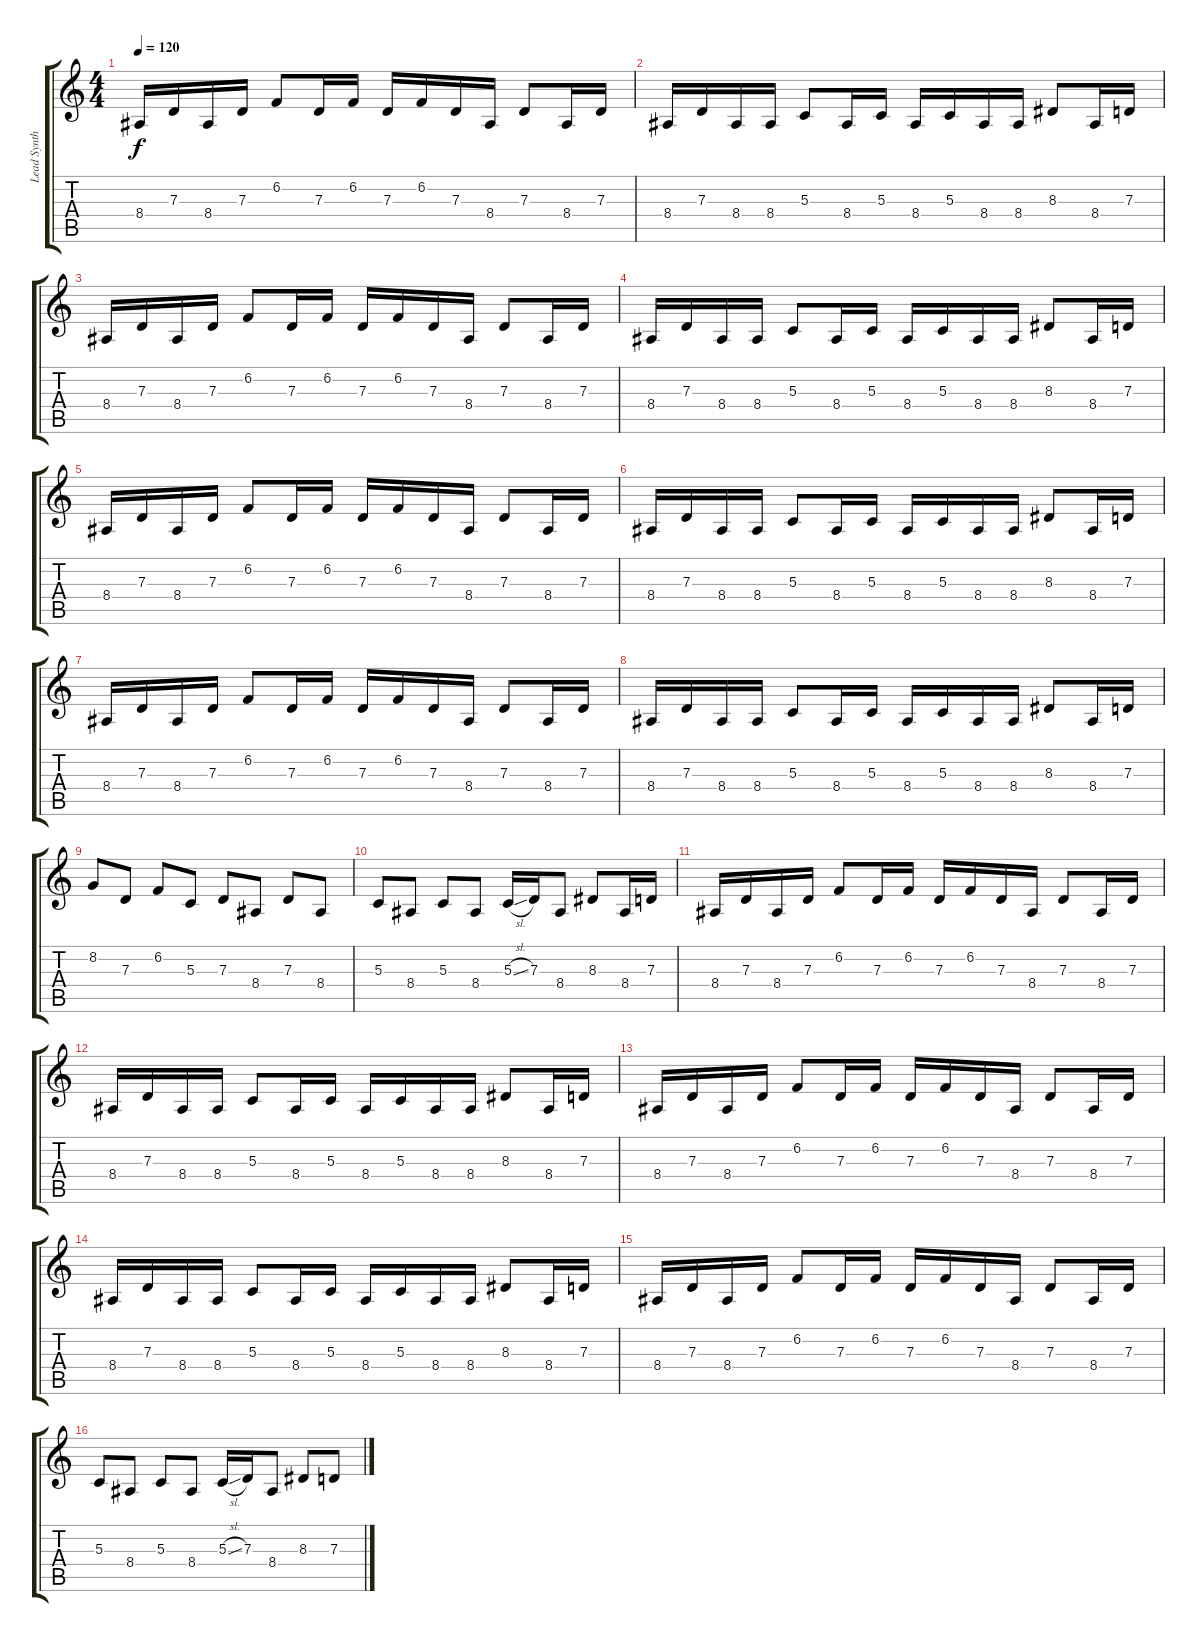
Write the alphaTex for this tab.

\track ("Lead Synth Left Ch." "Lead Synth") {instrument churchorgan}
\staff {score tabs}
\tuning (E4 B3 G3 D3 A2 E2) {hide}
\ts (4 4)
\tempo 120
\clef g2
\ks c
8.4.16{dy f} 7.3.16 8.4.16 7.3.16 6.2.8 7.3.16 6.2.16 7.3.16 6.2.16 7.3.16 8.4.16 7.3.8 8.4.16 7.3.16 |
8.4.16 7.3.16 8.4.16 8.4.16 5.3.8 8.4.16 5.3.16 8.4.16 5.3.16 8.4.16 8.4.16 8.3.8 8.4.16 7.3.16 |
8.4.16 7.3.16 8.4.16 7.3.16 6.2.8 7.3.16 6.2.16 7.3.16 6.2.16 7.3.16 8.4.16 7.3.8 8.4.16 7.3.16 |
8.4.16 7.3.16 8.4.16 8.4.16 5.3.8 8.4.16 5.3.16 8.4.16 5.3.16 8.4.16 8.4.16 8.3.8 8.4.16 7.3.16 |
8.4.16 7.3.16 8.4.16 7.3.16 6.2.8 7.3.16 6.2.16 7.3.16 6.2.16 7.3.16 8.4.16 7.3.8 8.4.16 7.3.16 |
8.4.16 7.3.16 8.4.16 8.4.16 5.3.8 8.4.16 5.3.16 8.4.16 5.3.16 8.4.16 8.4.16 8.3.8 8.4.16 7.3.16 |
8.4.16 7.3.16 8.4.16 7.3.16 6.2.8 7.3.16 6.2.16 7.3.16 6.2.16 7.3.16 8.4.16 7.3.8 8.4.16 7.3.16 |
8.4.16 7.3.16 8.4.16 8.4.16 5.3.8 8.4.16 5.3.16 8.4.16 5.3.16 8.4.16 8.4.16 8.3.8 8.4.16 7.3.16 |
8.2.8{volume 16} 7.3.8 6.2.8 5.3.8 7.3.8 8.4.8 7.3.8 8.4.8 |
5.3.8 8.4.8 5.3.8 8.4.8 5.3{sl}.16 7.3.16 8.4.8 8.3.8 8.4.16 7.3.16 |
8.4.16 7.3.16 8.4.16 7.3.16 6.2.8 7.3.16 6.2.16 7.3.16 6.2.16 7.3.16 8.4.16 7.3.8 8.4.16 7.3.16 |
8.4.16 7.3.16 8.4.16 8.4.16 5.3.8 8.4.16 5.3.16 8.4.16 5.3.16 8.4.16 8.4.16 8.3.8 8.4.16 7.3.16 |
8.4.16 7.3.16 8.4.16 7.3.16 6.2.8 7.3.16 6.2.16 7.3.16 6.2.16 7.3.16 8.4.16 7.3.8 8.4.16 7.3.16 |
8.4.16 7.3.16 8.4.16 8.4.16 5.3.8 8.4.16 5.3.16 8.4.16 5.3.16 8.4.16 8.4.16 8.3.8 8.4.16 7.3.16 |
8.4.16 7.3.16 8.4.16 7.3.16 6.2.8 7.3.16 6.2.16 7.3.16 6.2.16 7.3.16 8.4.16 7.3.8 8.4.16 7.3.16 |
5.3.8 8.4.8 5.3.8 8.4.8 5.3{sl}.16 7.3.16 8.4.8 8.3.8 7.3.8
